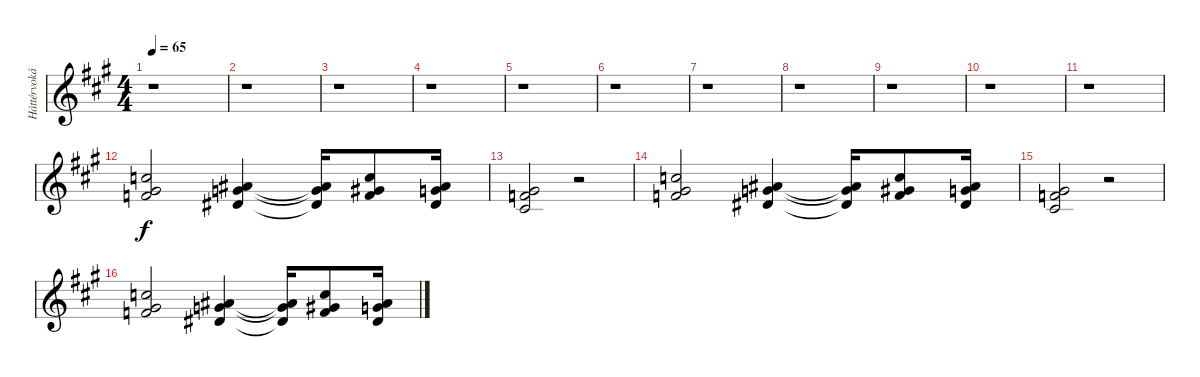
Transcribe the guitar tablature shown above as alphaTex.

\track ("Háttérvokál" "Háttérvoká") {instrument choiraahs}
\staff {score}
\tuning (E4 B3 G3 D3 A2 E2) {hide}
\ts (4 4)
\tempo 65
\clef g2
\ks a
r.1{dy f} |
r.1 |
r.1 |
r.1 |
r.1 |
r.1 |
r.1 |
r.1 |
r.1 |
r.1 |
r.1 |
(8.1 9.2 10.3).2 (6.1 8.2 8.3).4 (6.1{t} 8.2{t} 8.3{t}).16 (8.1 9.2 10.3).8 (6.1 8.2 8.3).16 |
(4.1 6.2 6.3).2 r.2 |
(8.1 9.2 10.3).2 (6.1 8.2 8.3).4 (6.1{t} 8.2{t} 8.3{t}).16 (8.1 9.2 10.3).8 (6.1 8.2 8.3).16 |
(4.1 6.2 6.3).2 r.2 |
(8.1 9.2 10.3).2 (6.1 8.2 8.3).4 (6.1{t} 8.2{t} 8.3{t}).16 (8.1 9.2 10.3).8 (6.1 8.2 8.3).16
